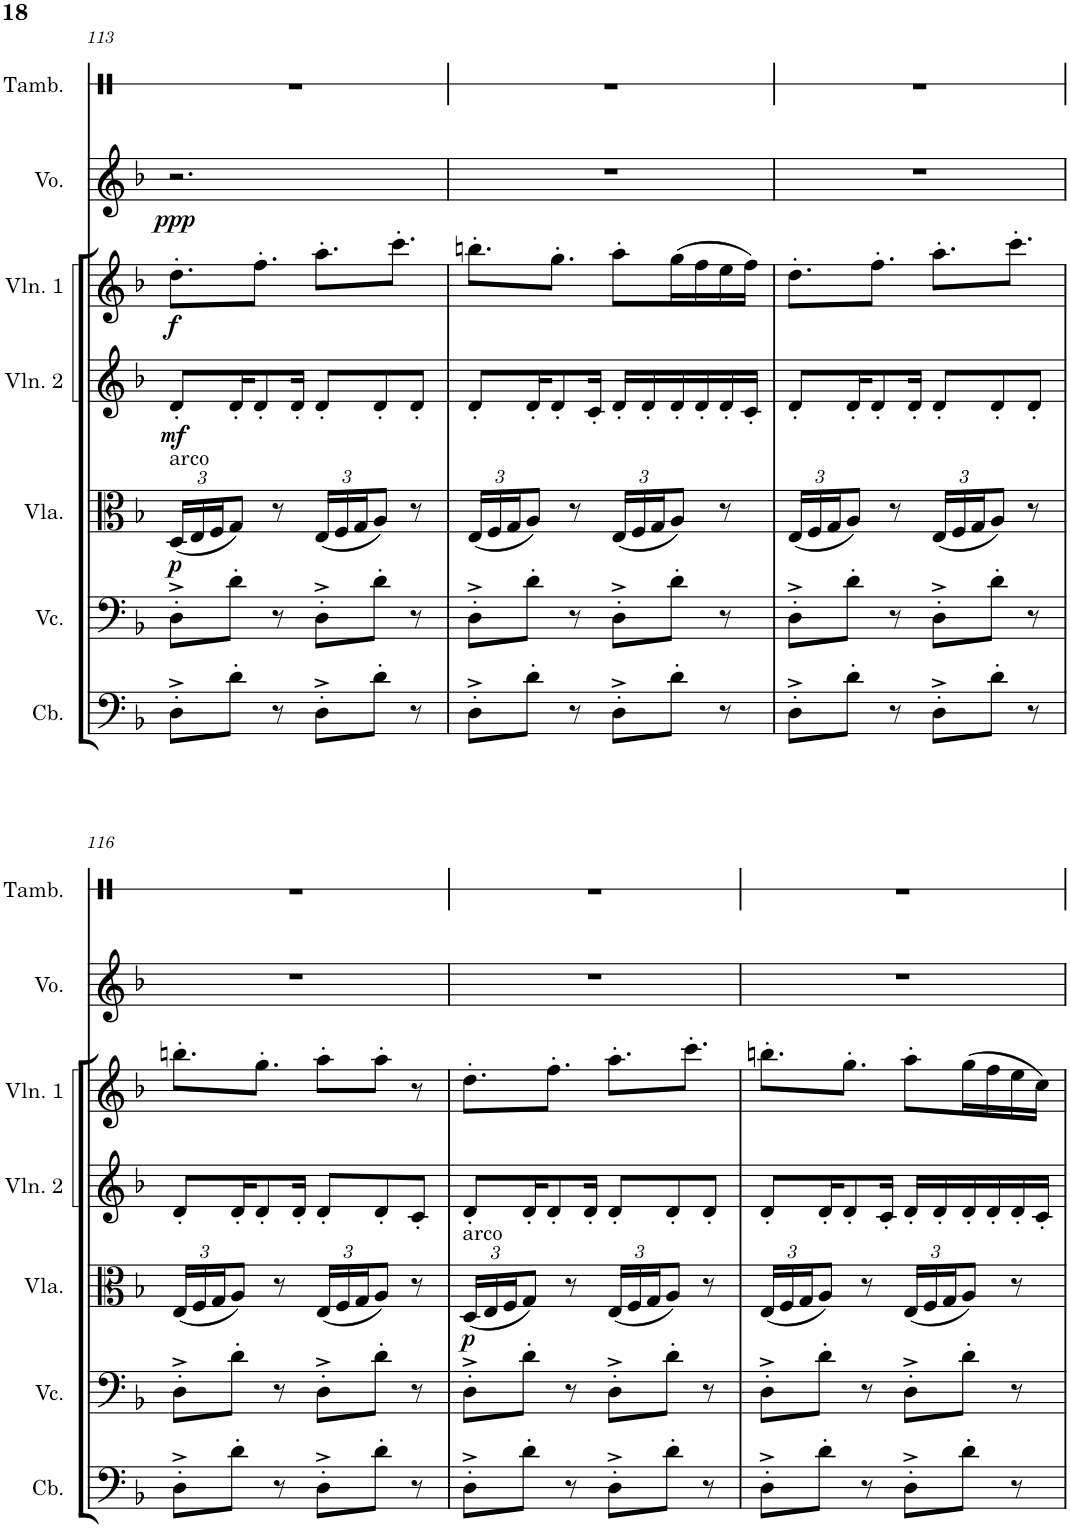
**kern	**kern	**kern	**dynam	**kern	**dynam	**kern	**dynam	**kern	**dynam	**kern
*part7	*part6	*part5	*part5	*part4	*part4	*part3	*part3	*part2	*part2	*part1
*staff7	*staff6	*staff5	*staff5	*staff4	*staff4	*staff3	*staff3	*staff2	*staff2	*staff1
*I"低音提琴	*I"大提琴	*I"中提琴	*	*I"小提琴 2	*	*I"小提琴 1	*	*I"人声	*	*I"铃鼓
!!LO:PB:g=z
*clefF4	*clefF4	*clefC3	*	*clefG2	*	*clefG2	*	*clefG2	*	*clefX
*Trd7c12	*	*	*	*	*	*	*	*	*	*
*k[b-]	*k[b-]	*k[b-]	*	*k[b-]	*	*k[b-]	*	*k[b-]	*	*k[]
*M6/8	*M6/8	*M6/8	*	*M6/8	*	*M6/8	*	*M6/8	*	*M6/8
*	*	*Xbrackettup	*	*	*	*	*	*	*	*
=113	=113	=113	=113	=113	=113	=113	=113	=113	=113	=113
!	!	!LO:TX:a:t=arco	!	!	!	!	!	!	!	!
!	!	!	!LO:DY:b	!	!LO:DY:b	!	!LO:DY:b	!	!LO:DY:b	!
8D'^\L	8D'^\L	(24D/LL	p	8d'/L	mf	8.dd'\L	f	2.r	ppp	2.r
.	.	24E/	.	.	.	.	.	.	.	.
.	.	24F/J	.	.	.	.	.	.	.	.
8d'\J	8d'\J	8G/J)	.	16d'/K	.	.	.	.	.	.
.	.	.	.	8d'/	.	8.ff'\J	.	.	.	.
8r	8r	8r	.	.	.	.	.	.	.	.
.	.	.	.	16d'/Jk	.	.	.	.	.	.
8D'^\L	8D'^\L	(24E/LL	.	8d'/L	.	8.aa'\L	.	.	.	.
.	.	24F/	.	.	.	.	.	.	.	.
.	.	24G/J	.	.	.	.	.	.	.	.
8d'\J	8d'\J	8A/J)	.	8d'/	.	.	.	.	.	.
.	.	.	.	.	.	8.ccc'\J	.	.	.	.
8r	8r	8r	.	8d'/J	.	.	.	.	.	.
=114	=114	=114	=114	=114	=114	=114	=114	=114	=114	=114
8D'^\L	8D'^\L	(24E/LL	.	8d'/L	.	8.bbn'\L	.	2.r	.	2.r
.	.	24F/	.	.	.	.	.	.	.	.
.	.	24G/J	.	.	.	.	.	.	.	.
8d'\J	8d'\J	8A/J)	.	16d'/K	.	.	.	.	.	.
.	.	.	.	8d'/	.	8.gg'\J	.	.	.	.
8r	8r	8r	.	.	.	.	.	.	.	.
.	.	.	.	16c'/Jk	.	.	.	.	.	.
8D'^\L	8D'^\L	(24E/LL	.	16d'/LL	.	8aa'\L	.	.	.	.
.	.	24F/	.	.	.	.	.	.	.	.
.	.	.	.	16d'/	.	.	.	.	.	.
.	.	24G/J	.	.	.	.	.	.	.	.
8d'\J	8d'\J	8A/J)	.	16d'/	.	(16gg\L	.	.	.	.
.	.	.	.	16d'/	.	16ff\	.	.	.	.
8r	8r	8r	.	16d'/	.	16ee\	.	.	.	.
.	.	.	.	16c'/JJ	.	16ff\JJ)	.	.	.	.
=115	=115	=115	=115	=115	=115	=115	=115	=115	=115	=115
8D'^\L	8D'^\L	(24E/LL	.	8d'/L	.	8.dd'\L	.	2.r	.	2.r
.	.	24F/	.	.	.	.	.	.	.	.
.	.	24G/J	.	.	.	.	.	.	.	.
8d'\J	8d'\J	8A/J)	.	16d'/K	.	.	.	.	.	.
.	.	.	.	8d'/	.	8.ff'\J	.	.	.	.
8r	8r	8r	.	.	.	.	.	.	.	.
.	.	.	.	16d'/Jk	.	.	.	.	.	.
8D'^\L	8D'^\L	(24E/LL	.	8d'/L	.	8.aa'\L	.	.	.	.
.	.	24F/	.	.	.	.	.	.	.	.
.	.	24G/J	.	.	.	.	.	.	.	.
8d'\J	8d'\J	8A/J)	.	8d'/	.	.	.	.	.	.
.	.	.	.	.	.	8.ccc'\J	.	.	.	.
8r	8r	8r	.	8d'/J	.	.	.	.	.	.
!!LO:LB:g=z
=116	=116	=116	=116	=116	=116	=116	=116	=116	=116	=116
8D'^\L	8D'^\L	(24E/LL	.	8d'/L	.	8.bbn'\L	.	2.r	.	2.r
.	.	24F/	.	.	.	.	.	.	.	.
.	.	24G/J	.	.	.	.	.	.	.	.
8d'\J	8d'\J	8A/J)	.	16d'/K	.	.	.	.	.	.
.	.	.	.	8d'/	.	8.gg'\J	.	.	.	.
8r	8r	8r	.	.	.	.	.	.	.	.
.	.	.	.	16d'/Jk	.	.	.	.	.	.
8D'^\L	8D'^\L	(24E/LL	.	8d'/L	.	8aa'\L	.	.	.	.
.	.	24F/	.	.	.	.	.	.	.	.
.	.	24G/J	.	.	.	.	.	.	.	.
8d'\J	8d'\J	8A/J)	.	8d'/	.	8aa'\J	.	.	.	.
8r	8r	8r	.	8c'/J	.	8r	.	.	.	.
=117	=117	=117	=117	=117	=117	=117	=117	=117	=117	=117
!	!	!LO:TX:a:t=arco	!	!	!	!	!	!	!	!
!	!	!	!LO:DY:b	!	!	!	!	!	!	!
8D'^\L	8D'^\L	(24D/LL	p	8d'/L	.	8.dd'\L	.	2.r	.	2.r
.	.	24E/	.	.	.	.	.	.	.	.
.	.	24F/J	.	.	.	.	.	.	.	.
8d'\J	8d'\J	8G/J)	.	16d'/K	.	.	.	.	.	.
.	.	.	.	8d'/	.	8.ff'\J	.	.	.	.
8r	8r	8r	.	.	.	.	.	.	.	.
.	.	.	.	16d'/Jk	.	.	.	.	.	.
8D'^\L	8D'^\L	(24E/LL	.	8d'/L	.	8.aa'\L	.	.	.	.
.	.	24F/	.	.	.	.	.	.	.	.
.	.	24G/J	.	.	.	.	.	.	.	.
8d'\J	8d'\J	8A/J)	.	8d'/	.	.	.	.	.	.
.	.	.	.	.	.	8.ccc'\J	.	.	.	.
8r	8r	8r	.	8d'/J	.	.	.	.	.	.
=118	=118	=118	=118	=118	=118	=118	=118	=118	=118	=118
8D'^\L	8D'^\L	(24E/LL	.	8d'/L	.	8.bbn'\L	.	2.r	.	2.r
.	.	24F/	.	.	.	.	.	.	.	.
.	.	24G/J	.	.	.	.	.	.	.	.
8d'\J	8d'\J	8A/J)	.	16d'/K	.	.	.	.	.	.
.	.	.	.	8d'/	.	8.gg'\J	.	.	.	.
8r	8r	8r	.	.	.	.	.	.	.	.
.	.	.	.	16c'/Jk	.	.	.	.	.	.
8D'^\L	8D'^\L	(24E/LL	.	16d'/LL	.	8aa'\L	.	.	.	.
.	.	24F/	.	.	.	.	.	.	.	.
.	.	.	.	16d'/	.	.	.	.	.	.
.	.	24G/J	.	.	.	.	.	.	.	.
8d'\J	8d'\J	8A/J)	.	16d'/	.	(16gg\L	.	.	.	.
.	.	.	.	16d'/	.	16ff\	.	.	.	.
8r	8r	8r	.	16d'/	.	16ee\	.	.	.	.
.	.	.	.	16c'/JJ	.	16cc\JJ)	.	.	.	.
=	=	=	=	=	=	=	=	=	=	=
*-	*-	*-	*-	*-	*-	*-	*-	*-	*-	*-
